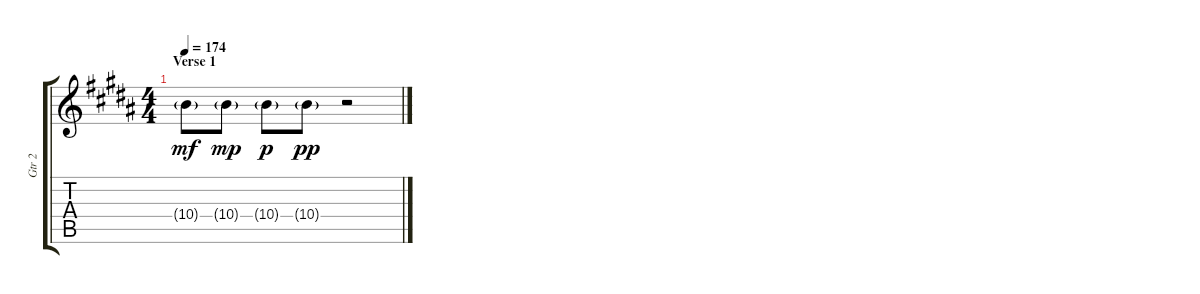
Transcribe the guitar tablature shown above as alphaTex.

\track ("Gtr 2" "Gtr 2") {instrument electricguitarjazz}
\staff {score tabs}
\tuning (Eb4 Bb3 Gb3 Db3 Ab2 Db2) {hide}
\ts (4 4)
\section ("" "Verse 1")
\tempo 174
\clef g2
\ks g#minor
10.4{g}.8{dy mf} 10.4{g}.8{dy mp} 10.4{g}.8{dy p} 10.4{g}.8{dy pp} r.2
